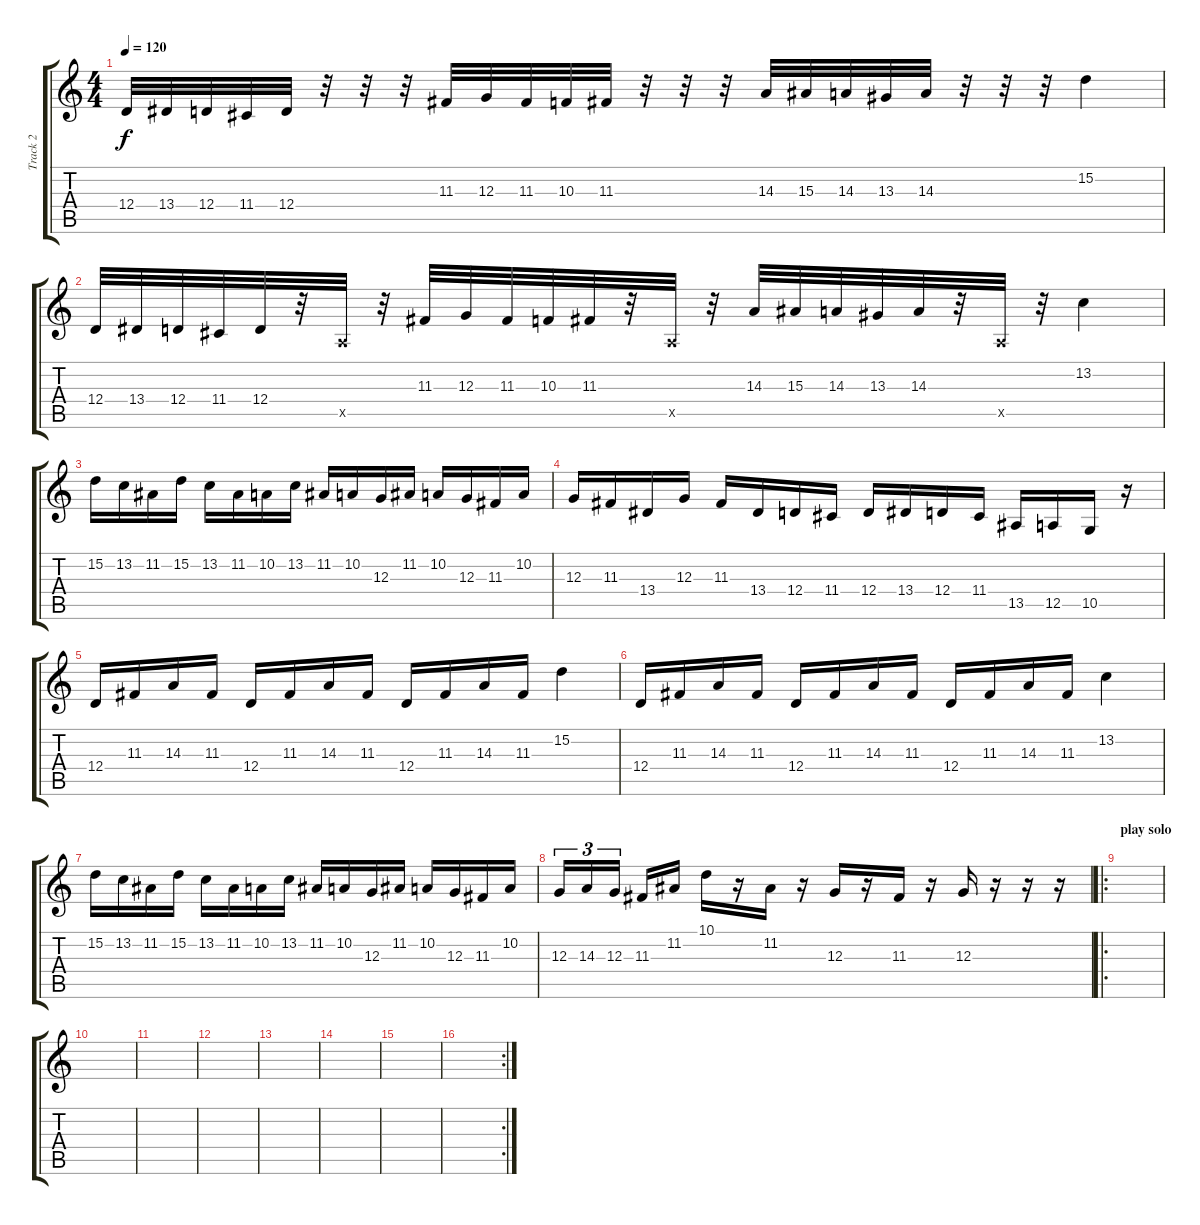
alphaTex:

\track ("Track 2" "Track 2") {instrument clavinet}
\staff {score tabs}
\tuning (E4 B3 G3 D3 A2 E2) {hide}
\ts (4 4)
\tempo 120
\clef g2
\ks c
12.4.32{dy f} 13.4.32 12.4.32 11.4.32 12.4.32 r.32 r.32 r.32 11.3.32 12.3.32 11.3.32 10.3.32 11.3.32 r.32 r.32 r.32 14.3.32 15.3.32 14.3.32 13.3.32 14.3.32 r.32 r.32 r.32 15.2.4 |
12.4.32 13.4.32 12.4.32 11.4.32 12.4.32 r.32 12.5{x}.32 r.32 11.3.32 12.3.32 11.3.32 10.3.32 11.3.32 r.32 12.5{x}.32 r.32 14.3.32 15.3.32 14.3.32 13.3.32 14.3.32 r.32 12.5{x}.32 r.32 13.2.4 |
15.2.16 13.2.16 11.2.16 15.2.16 13.2.16 11.2.16 10.2.16 13.2.16 11.2.16 10.2.16 12.3.16 11.2.16 10.2.16 12.3.16 11.3.16 10.2.16 |
12.3.16 11.3.16 13.4.16 12.3.16 11.3.16 13.4.16 12.4.16 11.4.16 12.4.16 13.4.16 12.4.16 11.4.16 13.5.16 12.5.16 10.5.16 r.16 |
12.4.16 11.3.16 14.3.16 11.3.16 12.4.16 11.3.16 14.3.16 11.3.16 12.4.16 11.3.16 14.3.16 11.3.16 15.2.4 |
12.4.16 11.3.16 14.3.16 11.3.16 12.4.16 11.3.16 14.3.16 11.3.16 12.4.16 11.3.16 14.3.16 11.3.16 13.2.4 |
15.2.16 13.2.16 11.2.16 15.2.16 13.2.16 11.2.16 10.2.16 13.2.16 11.2.16 10.2.16 12.3.16 11.2.16 10.2.16 12.3.16 11.3.16 10.2.16 |
12.3.16{tu (3 2)} 14.3.16{tu (3 2)} 12.3.16{tu (3 2)} 11.3.16 11.2.16 10.1.16 r.16 11.2.16 r.16 12.3.16 r.16 11.3.16 r.16 12.3.16 r.16 r.16 r.16 |
\ro
\section ("" "play solo")
|
|
|
|
|
|
|
\rc 2
